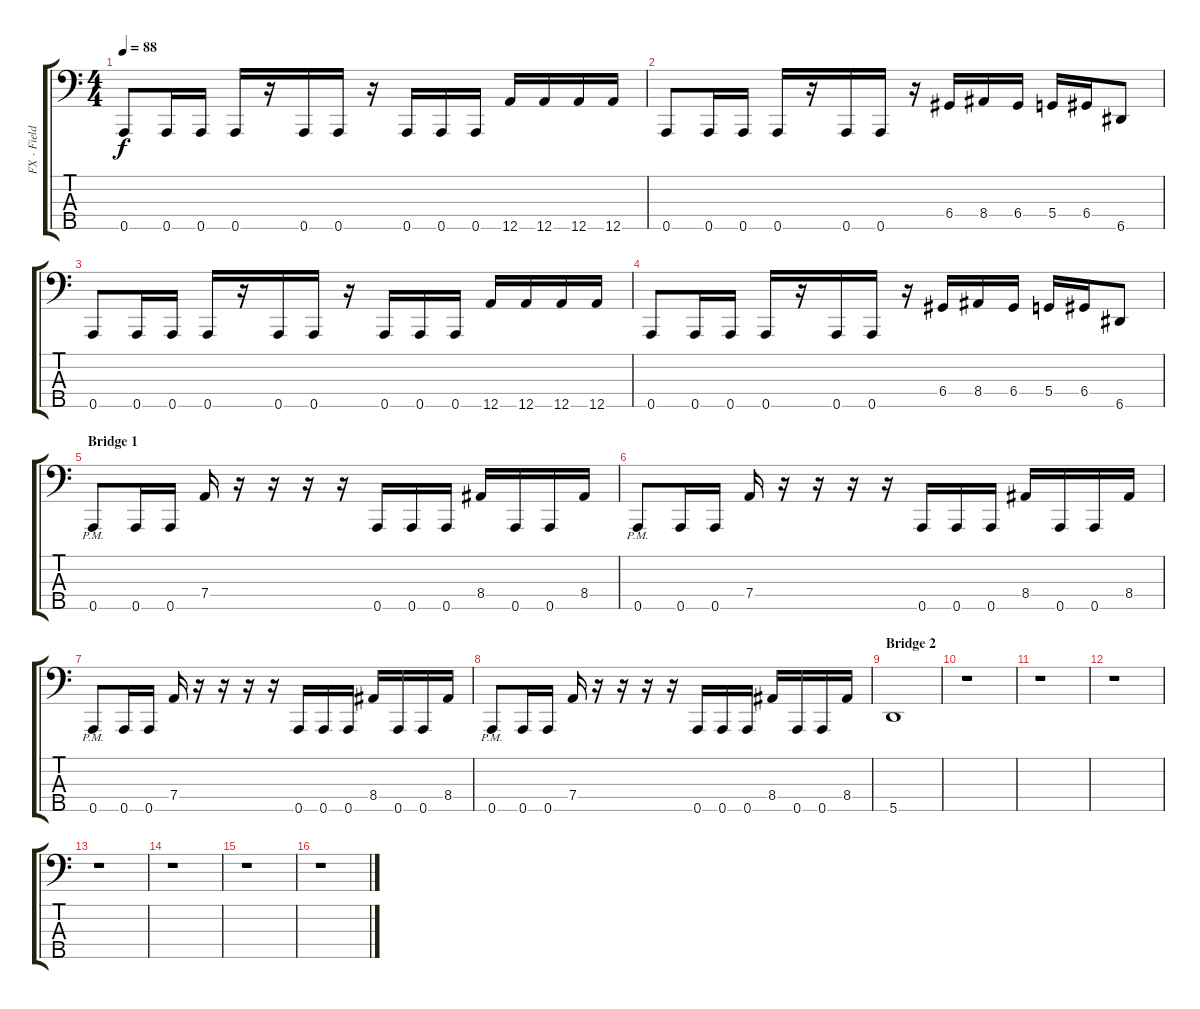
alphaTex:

\track ("FX - Fieldy Fills" "FX - Field") {instrument electricbassfinger}
\staff {score tabs}
\tuning (F2 C2 G1 D1 A0) {hide}
\ts (4 4)
\tempo 88
\clef f4
\ks c
0.5.8{dy f} 0.5.16 0.5.16 0.5.16 r.16 0.5.16 0.5.16 r.16 0.5.16 0.5.16 0.5.16 12.5.16 12.5.16 12.5.16 12.5.16 |
0.5.8 0.5.16 0.5.16 0.5.16 r.16 0.5.16 0.5.16 r.16 6.4.16 8.4.16 6.4.16 5.4.16 6.4.16 6.5.8 |
0.5.8 0.5.16 0.5.16 0.5.16 r.16 0.5.16 0.5.16 r.16 0.5.16 0.5.16 0.5.16 12.5.16 12.5.16 12.5.16 12.5.16 |
0.5.8 0.5.16 0.5.16 0.5.16 r.16 0.5.16 0.5.16 r.16 6.4.16 8.4.16 6.4.16 5.4.16 6.4.16 6.5.8 |
\section ("" "Bridge 1")
0.5{pm}.8 0.5.16 0.5.16 7.4.16 r.16 r.16 r.16 r.16 0.5.16 0.5.16 0.5.16 8.4.16 0.5.16 0.5.16 8.4.16 |
0.5{pm}.8 0.5.16 0.5.16 7.4.16 r.16 r.16 r.16 r.16 0.5.16 0.5.16 0.5.16 8.4.16 0.5.16 0.5.16 8.4.16 |
0.5{pm}.8 0.5.16 0.5.16 7.4.16 r.16 r.16 r.16 r.16 0.5.16 0.5.16 0.5.16 8.4.16 0.5.16 0.5.16 8.4.16 |
0.5{pm}.8 0.5.16 0.5.16 7.4.16 r.16 r.16 r.16 r.16 0.5.16 0.5.16 0.5.16 8.4.16 0.5.16 0.5.16 8.4.16 |
\section ("" "Bridge 2")
5.5.1 |
r.1 |
r.1 |
r.1 |
r.1 |
r.1 |
r.1 |
r.1
